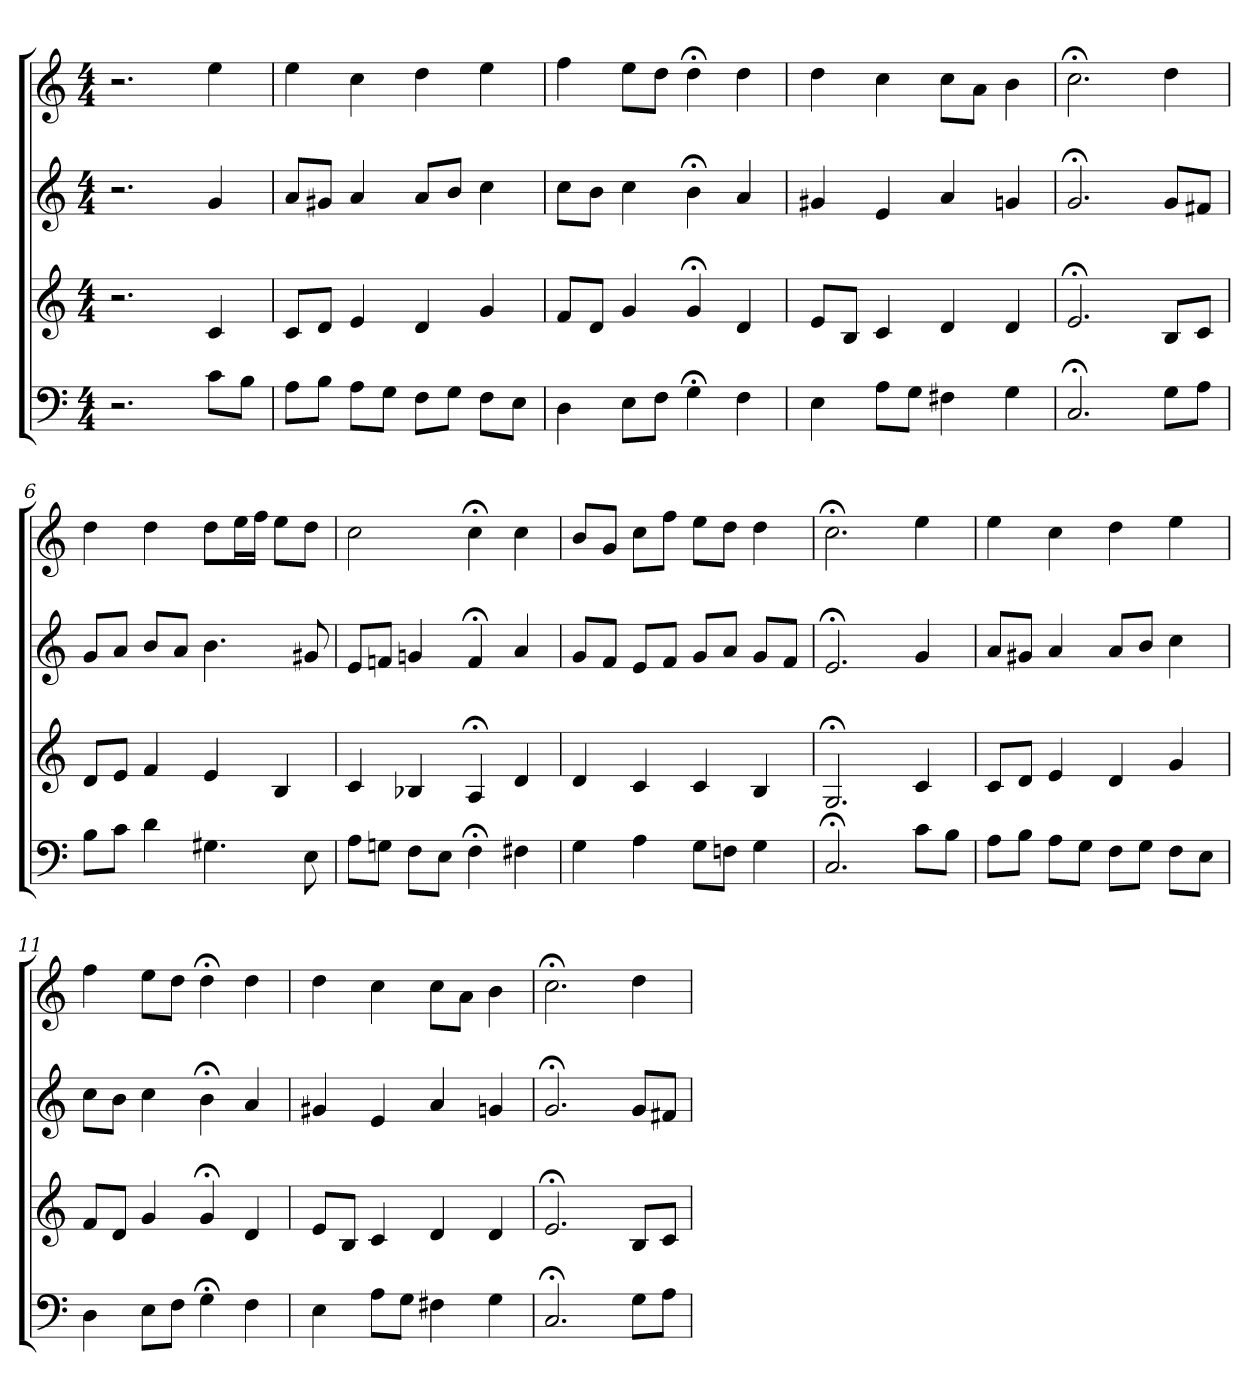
**kern	**kern	**kern	**kern
*part4	*part3	*part2	*part1
*staff4	*staff3	*staff2	*staff1
*clefF4	*clefG2	*clefG2	*clefG2
*k[]	*k[]	*k[]	*k[]
*C:	*C:	*C:	*C:
*M4/4	*M4/4	*M4/4	*M4/4
=1	=1	=1	=1
2.r	2.r	2.r	2.r
8c\L	4c	4g	4ee
8B\J	.	.	.
=2	=2	=2	=2
8A\L	8c/L	8a/L	4ee
8B\J	8d/J	8g#X/J	.
8A\L	4e	4a	4cc
8G\J	.	.	.
8F\L	4d	8a/L	4dd
8G\J	.	8b/J	.
8F\L	4g	4cc	4ee
8E\J	.	.	.
=3	=3	=3	=3
4D	8f/L	8cc\L	4ff
.	8d/J	8b\J	.
8E\L	4g	4cc	8ee\L
8F\J	.	.	8dd\J
4G;<	4g;<	4b;<	4dd;<
4F	4d	4a	4dd
=4	=4	=4	=4
4E	8e/L	4g#X	4dd
.	8B/J	.	.
8A\L	4c	4e	4cc
8G\J	.	.	.
4F#X	4d	4a	8cc\L
.	.	.	8a\J
4G	4d	4gn	4b
=5	=5	=5	=5
2.C;<	2.e;<	2.g;<	2.cc;<
8G\L	8B/L	8g/L	4dd
8A\J	8c/J	8f#X/J	.
=6	=6	=6	=6
8B\L	8d/L	8g/L	4dd
8c\J	8e/J	8a/J	.
4d	4f	8b/L	4dd
.	.	8a/J	.
4.G#X	4e	4.b	8dd\L
.	.	.	16ee\L
.	.	.	16ff\JJ
.	4B	.	8ee\L
8E	.	8g#X	8dd\J
=7	=7	=7	=7
8A\L	4c	8e/L	2cc
8Gn\J	.	8fn/J	.
8F\L	4B-X	4gn	.
8E\J	.	.	.
4F;<	4A;<	4f;<	4cc;<
4F#X	4d	4a	4cc
=8	=8	=8	=8
4G	4d	8g/L	8b/L
.	.	8f/J	8g/J
4A	4c	8e/L	8cc\L
.	.	8f/J	8ff\J
8G\L	4c	8g/L	8ee\L
8Fn\J	.	8a/J	8dd\J
4G	4B	8g/L	4dd
.	.	8f/J	.
=9	=9	=9	=9
2.C;<	2.G;<	2.e;<	2.cc;<
8c\L	4c	4g	4ee
8B\J	.	.	.
=10	=10	=10	=10
8A\L	8c/L	8a/L	4ee
8B\J	8d/J	8g#X/J	.
8A\L	4e	4a	4cc
8G\J	.	.	.
8F\L	4d	8a/L	4dd
8G\J	.	8b/J	.
8F\L	4g	4cc	4ee
8E\J	.	.	.
=11	=11	=11	=11
4D	8f/L	8cc\L	4ff
.	8d/J	8b\J	.
8E\L	4g	4cc	8ee\L
8F\J	.	.	8dd\J
4G;<	4g;<	4b;<	4dd;<
4F	4d	4a	4dd
=12	=12	=12	=12
4E	8e/L	4g#X	4dd
.	8B/J	.	.
8A\L	4c	4e	4cc
8G\J	.	.	.
4F#X	4d	4a	8cc\L
.	.	.	8a\J
4G	4d	4gn	4b
=13	=13	=13	=13
2.C;<	2.e;<	2.g;<	2.cc;<
8G\L	8B/L	8g/L	4dd
8A\J	8c/J	8f#X/J	.
=	=	=	=
*-	*-	*-	*-
